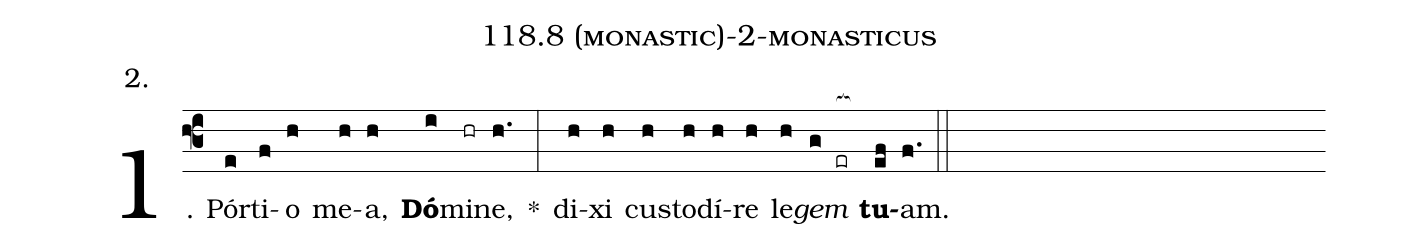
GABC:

name: 118.8 (monastic)-2-monasticus;
annotation: 2.;
%%
(f3)1. Pór(e)ti(f)o(h) me(h)a,(h) <b>Dó</b>(i)mi(hr)ne,(h.) *(:) di(h)xi(h) cus(h)to(h)dí(h)re(h) le(h)<i>gem</i>(g er[ocb:1{]) <b>tu</b>(ef[ocb:0}])am.(f.) (::)
